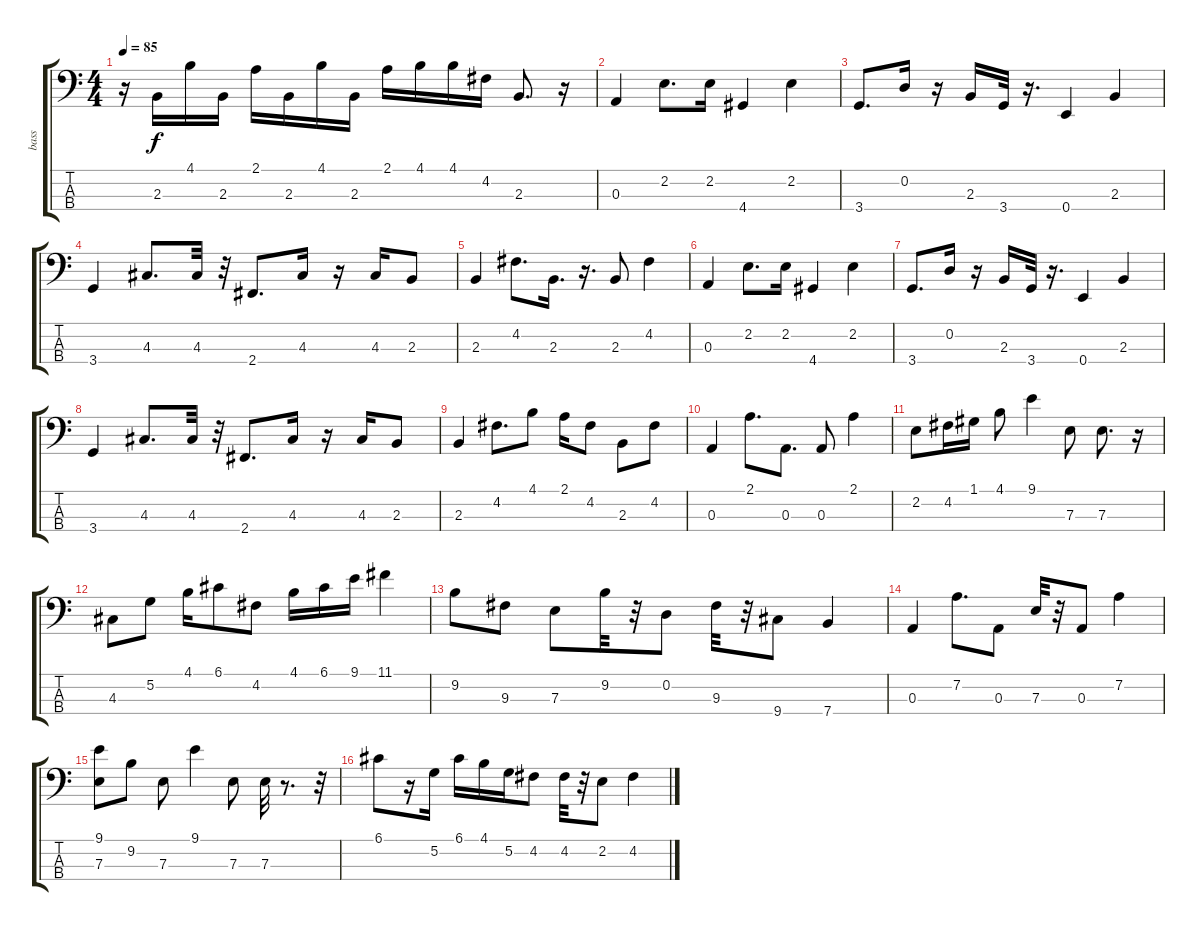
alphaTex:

\track ("bass" "bass") {instrument electricbasspick}
\staff {score tabs}
\tuning (G2 D2 A1 E1) {hide}
\ts (4 4)
\tempo 85
\clef f4
\ks c
r.16{dy f} 2.3.16 4.1.16 2.3.16 2.1.16 2.3.16 4.1.16 2.3.16 2.1.16 4.1.16 4.1.16 4.2.16 2.3.8{d} r.16 |
0.3.4 2.2.8{d} 2.2.16 4.4.4 2.2.4 |
3.4.8{d} 0.2.16 r.16 2.3.16 3.4.32 r.16{d} 0.4.4 2.3.4 |
3.4.4 4.3.8{d} 4.3.32 r.32 2.4.8{d} 4.3.16 r.16 4.3.16 2.3.8 |
2.3.4 4.2.8{d} 2.3.16{d} r.16{d} 2.3.8 4.2.4 |
0.3.4 2.2.8{d} 2.2.16 4.4.4 2.2.4 |
3.4.8{d} 0.2.16 r.16 2.3.16 3.4.32 r.16{d} 0.4.4 2.3.4 |
3.4.4 4.3.8{d} 4.3.32 r.32 2.4.8{d} 4.3.16 r.16 4.3.16 2.3.8 |
2.3.4 4.2.8{d} 4.1.8 2.1.16 4.2.8 2.3.8 4.2.8 |
0.3.4 2.1.8{d} 0.3.8{d} 0.3.8 2.1.4 |
2.2.8 4.2.16 1.1.16 4.1.8 9.1.4 7.3.8 7.3.8{d} r.16 |
4.3.8 5.2.8 4.1.16 6.1.8 4.2.8 4.1.16 6.1.16 9.1.16 11.1.4 |
9.2.8 9.3.8 7.3.8 9.2.32 r.32 0.2.8 9.3.32 r.32 9.4.8 7.4.4 |
0.3.4 7.2.8{d} 0.3.8 7.3.32 r.32 0.3.8 7.2.4 |
(9.1 7.3).8 9.2.8 7.3.8 9.1.4 7.3.8 7.3.32 r.8{d} r.32 |
6.1.8 r.16 5.2.16 6.1.16 4.1.16 5.2.16 4.2.8 4.2.32 r.32 2.2.8 4.2.4
